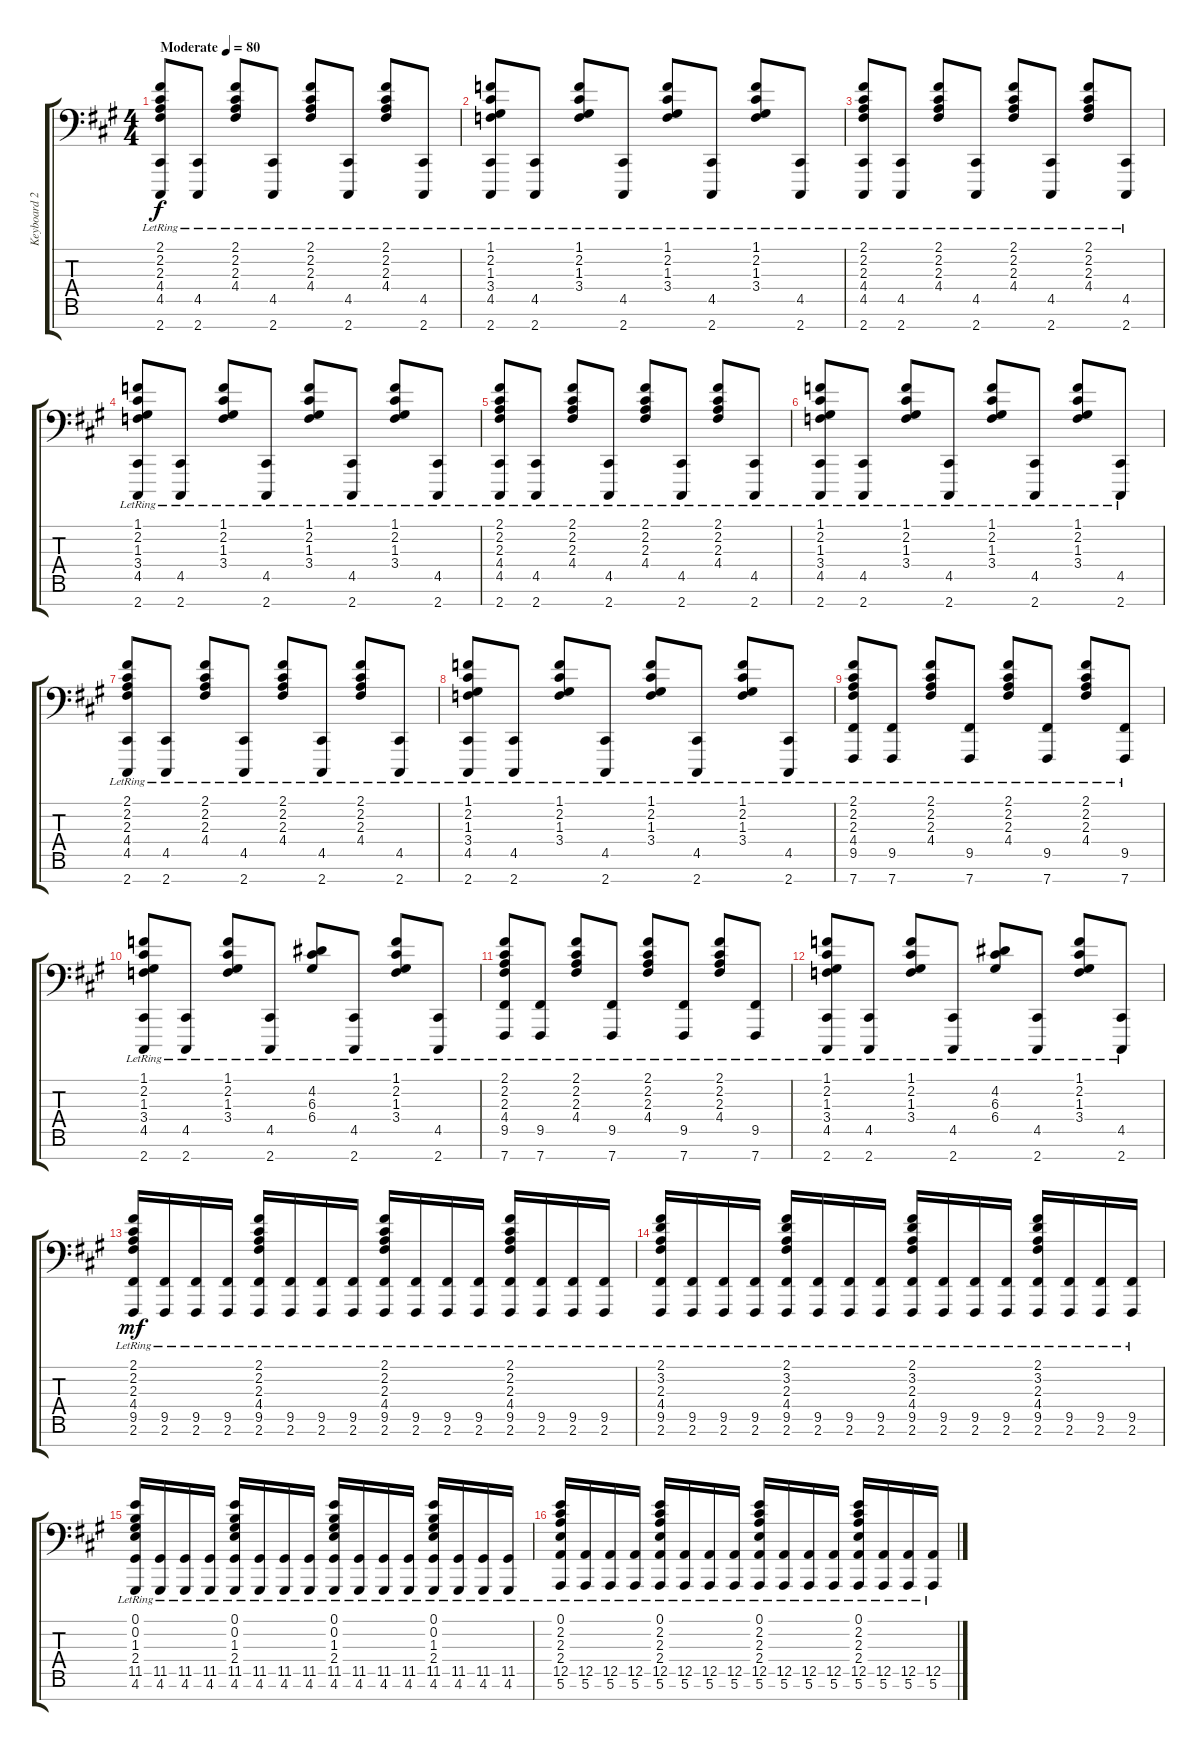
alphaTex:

\track ("Keyboard 2" "Keyboard 2") {instrument brightacousticpiano}
\staff {score tabs}
\tuning (E4 B3 G3 D3 A1 E1 B0) {hide}
\ts (4 4)
\tempo (80 "Moderate")
\clef f4
\ks a
(2.1{lr} 2.2{lr} 2.3{lr} 4.4{lr} 4.5{lr} 2.7{lr}).8{dy f instrument brightacousticpiano} (4.5{lr} 2.7{lr}).8 (2.1{lr} 2.2{lr} 2.3{lr} 4.4{lr}).8 (4.5{lr} 2.7{lr}).8 (2.1{lr} 2.2{lr} 2.3{lr} 4.4{lr}).8 (4.5{lr} 2.7{lr}).8 (2.1{lr} 2.2{lr} 2.3{lr} 4.4{lr}).8 (4.5{lr} 2.7{lr}).8 |
(1.1{lr} 2.2{lr} 1.3{lr} 3.4{lr} 4.5{lr} 2.7{lr}).8 (4.5{lr} 2.7{lr}).8 (1.1{lr} 2.2{lr} 1.3{lr} 3.4{lr}).8 (4.5{lr} 2.7{lr}).8 (1.1{lr} 2.2{lr} 1.3{lr} 3.4{lr}).8 (4.5{lr} 2.7{lr}).8 (1.1{lr} 2.2{lr} 1.3{lr} 3.4{lr}).8 (4.5{lr} 2.7{lr}).8 |
(2.1{lr} 2.2{lr} 2.3{lr} 4.4{lr} 4.5{lr} 2.7{lr}).8 (4.5{lr} 2.7{lr}).8 (2.1{lr} 2.2{lr} 2.3{lr} 4.4{lr}).8 (4.5{lr} 2.7{lr}).8 (2.1{lr} 2.2{lr} 2.3{lr} 4.4{lr}).8 (4.5{lr} 2.7{lr}).8 (2.1{lr} 2.2{lr} 2.3{lr} 4.4{lr}).8 (4.5{lr} 2.7{lr}).8 |
(1.1{lr} 2.2{lr} 1.3{lr} 3.4{lr} 4.5{lr} 2.7{lr}).8 (4.5{lr} 2.7{lr}).8 (1.1{lr} 2.2{lr} 1.3{lr} 3.4{lr}).8 (4.5{lr} 2.7{lr}).8 (1.1{lr} 2.2{lr} 1.3{lr} 3.4{lr}).8 (4.5{lr} 2.7{lr}).8 (1.1{lr} 2.2{lr} 1.3{lr} 3.4{lr}).8 (4.5{lr} 2.7{lr}).8 |
(2.1{lr} 2.2{lr} 2.3{lr} 4.4{lr} 4.5{lr} 2.7{lr}).8 (4.5{lr} 2.7{lr}).8 (2.1{lr} 2.2{lr} 2.3{lr} 4.4{lr}).8 (4.5{lr} 2.7{lr}).8 (2.1{lr} 2.2{lr} 2.3{lr} 4.4{lr}).8 (4.5{lr} 2.7{lr}).8 (2.1{lr} 2.2{lr} 2.3{lr} 4.4{lr}).8 (4.5{lr} 2.7{lr}).8 |
(1.1{lr} 2.2{lr} 1.3{lr} 3.4{lr} 4.5{lr} 2.7{lr}).8 (4.5{lr} 2.7{lr}).8 (1.1{lr} 2.2{lr} 1.3{lr} 3.4{lr}).8 (4.5{lr} 2.7{lr}).8 (1.1{lr} 2.2{lr} 1.3{lr} 3.4{lr}).8 (4.5{lr} 2.7{lr}).8 (1.1{lr} 2.2{lr} 1.3{lr} 3.4{lr}).8 (4.5{lr} 2.7{lr}).8 |
(2.1{lr} 2.2{lr} 2.3{lr} 4.4{lr} 4.5{lr} 2.7{lr}).8 (4.5{lr} 2.7{lr}).8 (2.1{lr} 2.2{lr} 2.3{lr} 4.4{lr}).8 (4.5{lr} 2.7{lr}).8 (2.1{lr} 2.2{lr} 2.3{lr} 4.4{lr}).8 (4.5{lr} 2.7{lr}).8 (2.1{lr} 2.2{lr} 2.3{lr} 4.4{lr}).8 (4.5{lr} 2.7{lr}).8 |
(1.1{lr} 2.2{lr} 1.3{lr} 3.4{lr} 4.5{lr} 2.7{lr}).8 (4.5{lr} 2.7{lr}).8 (1.1{lr} 2.2{lr} 1.3{lr} 3.4{lr}).8 (4.5{lr} 2.7{lr}).8 (1.1{lr} 2.2{lr} 1.3{lr} 3.4{lr}).8 (4.5{lr} 2.7{lr}).8 (1.1{lr} 2.2{lr} 1.3{lr} 3.4{lr}).8 (4.5{lr} 2.7{lr}).8 |
(2.1{lr} 2.2{lr} 2.3{lr} 4.4{lr} 9.5{lr} 7.7{lr}).8 (9.5{lr} 7.7{lr}).8 (2.1{lr} 2.2{lr} 2.3{lr} 4.4{lr}).8 (9.5{lr} 7.7{lr}).8 (2.1{lr} 2.2{lr} 2.3{lr} 4.4{lr}).8 (9.5{lr} 7.7{lr}).8 (2.1{lr} 2.2{lr} 2.3{lr} 4.4{lr}).8 (9.5{lr} 7.7{lr}).8 |
(1.1{lr} 2.2{lr} 1.3{lr} 3.4{lr} 4.5{lr} 2.7{lr}).8 (4.5{lr} 2.7{lr}).8 (1.1{lr} 2.2{lr} 1.3{lr} 3.4{lr}).8 (4.5{lr} 2.7{lr}).8 (4.2{lr} 6.3{lr} 6.4{lr}).8 (4.5{lr} 2.7{lr}).8 (1.1{lr} 2.2{lr} 1.3{lr} 3.4{lr}).8 (4.5{lr} 2.7{lr}).8 |
(2.1{lr} 2.2{lr} 2.3{lr} 4.4{lr} 9.5{lr} 7.7{lr}).8 (9.5{lr} 7.7{lr}).8 (2.1{lr} 2.2{lr} 2.3{lr} 4.4{lr}).8 (9.5{lr} 7.7{lr}).8 (2.1{lr} 2.2{lr} 2.3{lr} 4.4{lr}).8 (9.5{lr} 7.7{lr}).8 (2.1{lr} 2.2{lr} 2.3{lr} 4.4{lr}).8 (9.5{lr} 7.7{lr}).8 |
(1.1{lr} 2.2{lr} 1.3{lr} 3.4{lr} 4.5{lr} 2.7{lr}).8 (4.5{lr} 2.7{lr}).8 (1.1{lr} 2.2{lr} 1.3{lr} 3.4{lr}).8 (4.5{lr} 2.7{lr}).8 (4.2{lr} 6.3{lr} 6.4{lr}).8 (4.5{lr} 2.7{lr}).8 (1.1{lr} 2.2{lr} 1.3{lr} 3.4{lr}).8 (4.5{lr} 2.7{lr}).8 |
(2.1{lr} 2.2{lr} 2.3{lr} 4.4{lr} 9.5{lr} 2.6{lr}).16{dy mf} (9.5{lr} 2.6{lr}).16 (9.5{lr} 2.6{lr}).16 (9.5{lr} 2.6{lr}).16 (2.1{lr} 2.2{lr} 2.3{lr} 4.4{lr} 9.5{lr} 2.6{lr}).16 (9.5{lr} 2.6{lr}).16 (9.5{lr} 2.6{lr}).16 (9.5{lr} 2.6{lr}).16 (2.1{lr} 2.2{lr} 2.3{lr} 4.4{lr} 9.5{lr} 2.6{lr}).16 (9.5{lr} 2.6{lr}).16 (9.5{lr} 2.6{lr}).16 (9.5{lr} 2.6{lr}).16 (2.1{lr} 2.2{lr} 2.3{lr} 4.4{lr} 9.5{lr} 2.6{lr}).16 (9.5{lr} 2.6{lr}).16 (9.5{lr} 2.6{lr}).16 (9.5{lr} 2.6{lr}).16 |
(2.1{lr} 3.2{lr} 2.3{lr} 4.4{lr} 9.5{lr} 2.6{lr}).16 (9.5{lr} 2.6{lr}).16 (9.5{lr} 2.6{lr}).16 (9.5{lr} 2.6{lr}).16 (2.1{lr} 3.2{lr} 2.3{lr} 4.4{lr} 9.5{lr} 2.6{lr}).16 (9.5{lr} 2.6{lr}).16 (9.5{lr} 2.6{lr}).16 (9.5{lr} 2.6{lr}).16 (2.1{lr} 3.2{lr} 2.3{lr} 4.4{lr} 9.5{lr} 2.6{lr}).16 (9.5{lr} 2.6{lr}).16 (9.5{lr} 2.6{lr}).16 (9.5{lr} 2.6{lr}).16 (2.1{lr} 3.2{lr} 2.3{lr} 4.4{lr} 9.5{lr} 2.6{lr}).16 (9.5{lr} 2.6{lr}).16 (9.5{lr} 2.6{lr}).16 (9.5{lr} 2.6{lr}).16 |
(0.1{lr} 0.2{lr} 1.3{lr} 2.4{lr} 11.5{lr} 4.6{lr}).16 (11.5{lr} 4.6{lr}).16 (11.5{lr} 4.6{lr}).16 (11.5{lr} 4.6{lr}).16 (0.1{lr} 0.2{lr} 1.3{lr} 2.4{lr} 11.5{lr} 4.6{lr}).16 (11.5{lr} 4.6{lr}).16 (11.5{lr} 4.6{lr}).16 (11.5{lr} 4.6{lr}).16 (0.1{lr} 0.2{lr} 1.3{lr} 2.4{lr} 11.5{lr} 4.6{lr}).16 (11.5{lr} 4.6{lr}).16 (11.5{lr} 4.6{lr}).16 (11.5{lr} 4.6{lr}).16 (0.1{lr} 0.2{lr} 1.3{lr} 2.4{lr} 11.5{lr} 4.6{lr}).16 (11.5{lr} 4.6{lr}).16 (11.5{lr} 4.6{lr}).16 (11.5{lr} 4.6{lr}).16 |
(0.1{lr} 2.2{lr} 2.3{lr} 2.4{lr} 12.5{lr} 5.6{lr}).16 (12.5{lr} 5.6{lr}).16 (12.5{lr} 5.6{lr}).16 (12.5{lr} 5.6{lr}).16 (0.1{lr} 2.2{lr} 2.3{lr} 2.4{lr} 12.5{lr} 5.6{lr}).16 (12.5{lr} 5.6{lr}).16 (12.5{lr} 5.6{lr}).16 (12.5{lr} 5.6{lr}).16 (0.1{lr} 2.2{lr} 2.3{lr} 2.4{lr} 12.5{lr} 5.6{lr}).16 (12.5{lr} 5.6{lr}).16 (12.5{lr} 5.6{lr}).16 (12.5{lr} 5.6{lr}).16 (0.1{lr} 2.2{lr} 2.3{lr} 2.4{lr} 12.5{lr} 5.6{lr}).16 (12.5{lr} 5.6{lr}).16 (12.5{lr} 5.6{lr}).16 (12.5{lr} 5.6{lr}).16
